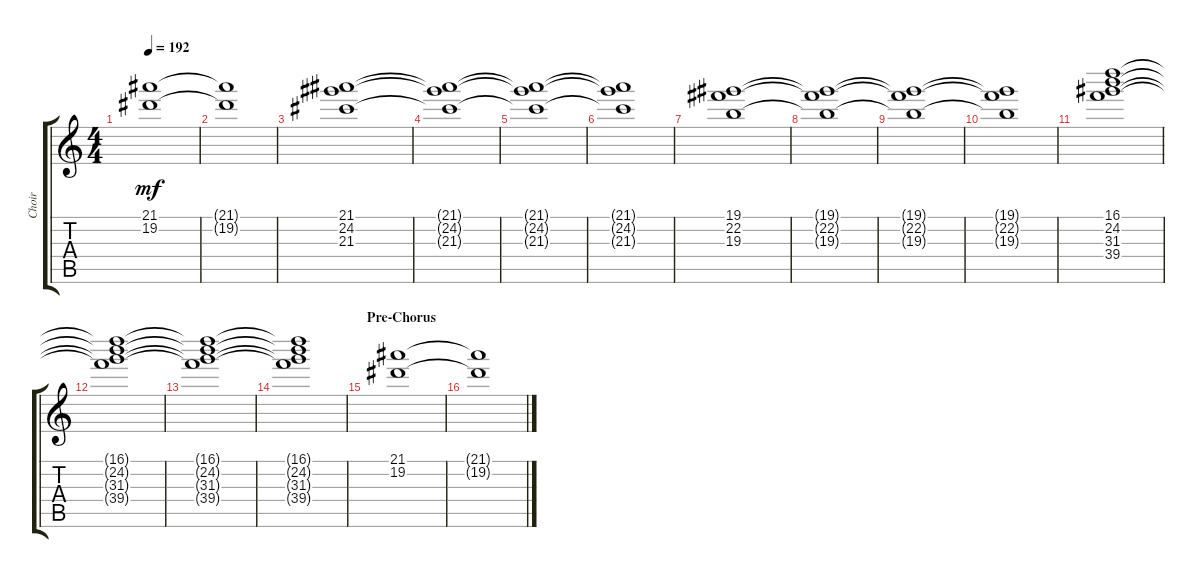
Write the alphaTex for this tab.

\track ("Choir" "Choir") {instrument electricguitarclean}
\staff {score tabs}
\tuning (Db4 Ab3 E3 B2 Gb2 B1) {hide}
\ts (4 4)
\tempo 192
\clef g2
\ks aminor
(21.1{t} 19.2{t}).1{dy mf} |
(21.1{t} 19.2{t}).1 |
(21.1 24.2 21.3).1 |
(21.1{t} 24.2{t} 21.3{t}).1 |
(21.1{t} 24.2{t} 21.3{t}).1 |
(21.1{t} 24.2{t} 21.3{t}).1 |
(19.1 22.2 19.3).1 |
(19.1{t} 22.2{t} 19.3{t}).1 |
(19.1{t} 22.2{t} 19.3{t}).1 |
(19.1{t} 22.2{t} 19.3{t}).1 |
(16.1 24.2 31.3 39.4).1 |
(16.1{t} 24.2{t} 31.3{t} 39.4{t}).1 |
(16.1{t} 24.2{t} 31.3{t} 39.4{t}).1 |
(16.1{t} 24.2{t} 31.3{t} 39.4{t}).1 |
\section ("" "Pre-Chorus")
(21.1 19.2).1 |
(21.1{t} 19.2{t}).1
